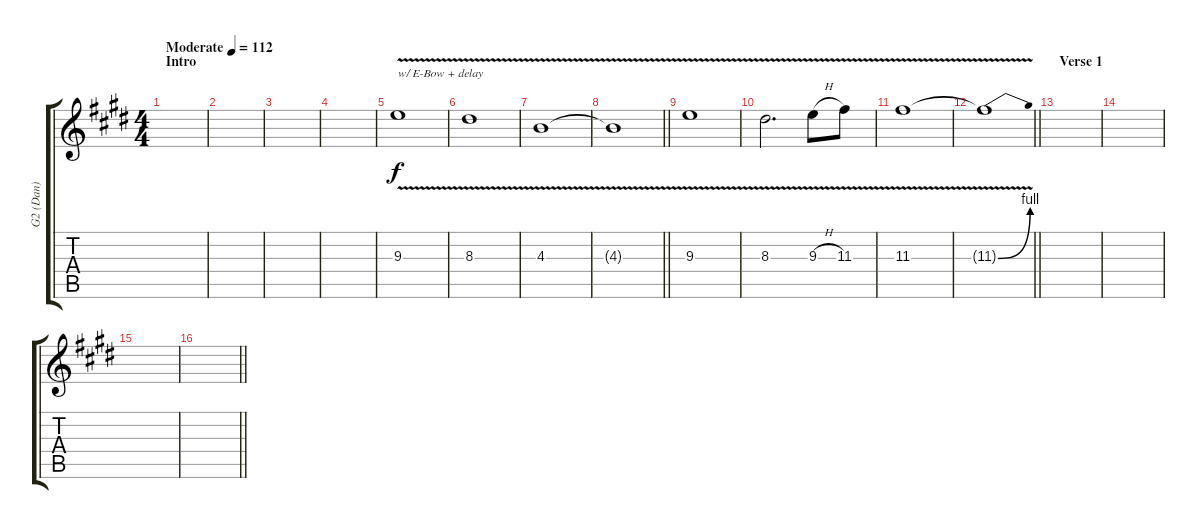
\track ("G2 (Dan)" "G2 (Dan)") {instrument overdrivenguitar}
\staff {score tabs}
\tuning (E4 B3 G3 D3 A2 E2) {hide}
\ts (4 4)
\section ("" "Intro")
\tempo (112 "Moderate")
\clef g2
\ks e
|
|
|
|
9.3{v}.1{txt "w/ E-Bow + delay"} |
8.3{v}.1 |
4.3{v}.1 |
\barLineRight lightlight
4.3{t}.1 |
9.3{v}.1 |
8.3{v}.2{d} 9.3{v h}.8 11.3{v}.8 |
11.3{v}.1 |
\barLineRight lightlight
11.3{be (bend 0 0 60 4) v t}.1 |
\section ("" "Verse 1")
|
|
|
\barLineRight lightlight
